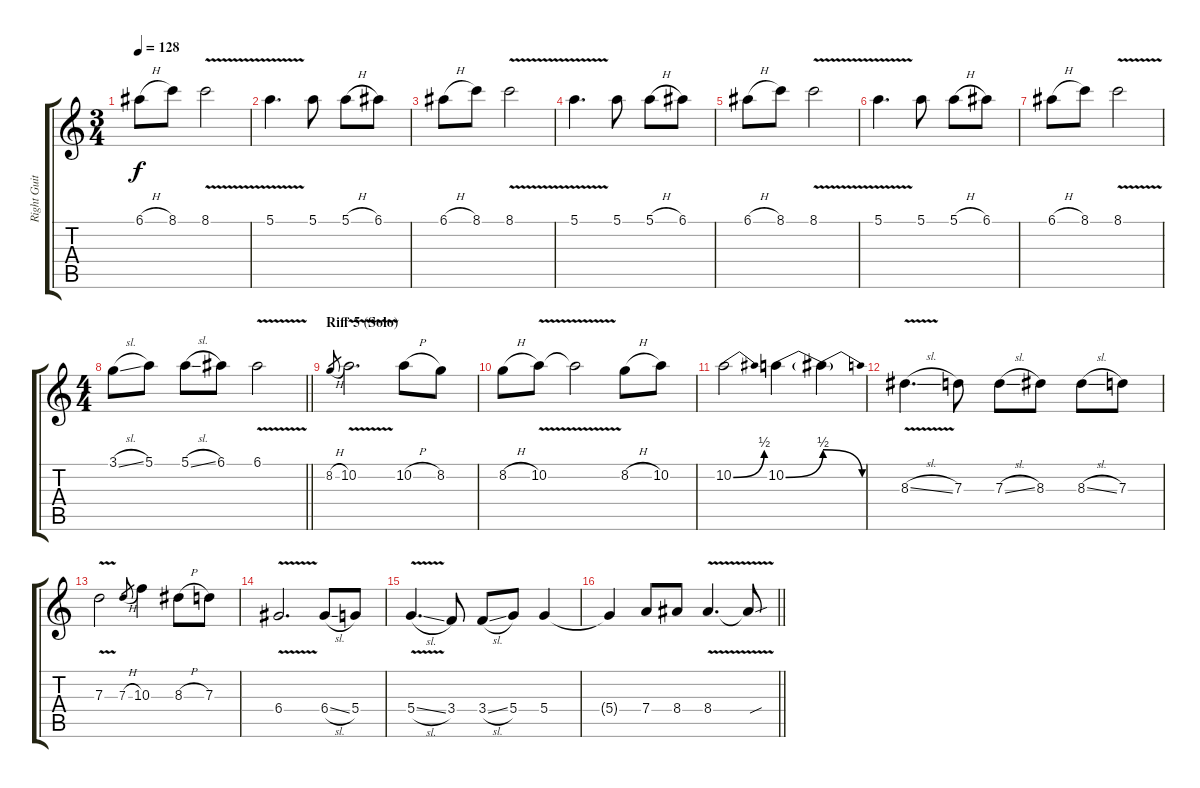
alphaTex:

\track ("Right Guitar" "Right Guit") {instrument electricguitarjazz}
\staff {score tabs}
\tuning (E4 B3 G3 D3 A2 E2) {hide}
\ts (3 4)
\tempo 128
\clef g2
\ks c
6.1{h}.8{dy f} 8.1.8 8.1{v}.2 |
5.1{v}.4{d} 5.1.8 5.1{h}.8 6.1.8 |
6.1{h}.8 8.1.8 8.1{v}.2 |
5.1{v}.4{d} 5.1.8 5.1{h}.8 6.1.8 |
6.1{h}.8 8.1.8 8.1{v}.2 |
5.1{v}.4{d} 5.1.8 5.1{h}.8 6.1.8 |
6.1{h}.8 8.1.8 8.1{v}.2 |
\ts (4 4)
\barLineRight lightlight
3.1{sl}.8 5.1.8 5.1{sl}.8 6.1.8 6.1{v}.2 |
\section ("" "Riff 5 (Solo)")
8.2{h}.8{gr} 10.2{v}.2{d} 10.2{h}.8 8.2.8 |
8.2{h}.8 10.2{v}.8 10.2{t}.2 8.2{h}.8 10.2.8 |
10.2{be (bend 0 0 60 2)}.2 10.2{be (bend 0 0 60 2)}.4 10.2{be (release 0 2 60 0) t}.4 |
8.3{v sl}.4{d} 7.3.8 7.3{sl}.8 8.3.8 8.3{sl}.8 7.3.8 |
7.3{v}.2 7.3{h}.8{gr} 10.3.4 8.3{h}.8 7.3.8 |
6.4{v}.2{d} 6.4{sl}.8 5.4.8 |
5.4{v sl}.4{d} 3.4.8 3.4{sl}.8 5.4.8 5.4.4 |
\barLineRight lightlight
5.4{t}.4 7.4.8 8.4.8 8.4{v}.4{d} 8.4{sou t}.8
